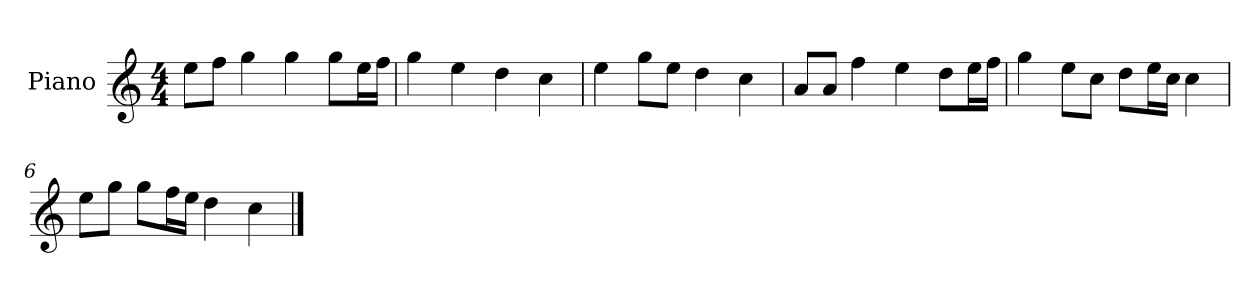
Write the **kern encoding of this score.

**kern
*part1
*staff1
*I"Piano
*I'P-no
*clefG2
*k[]
*M4/4
*MM90
=1
8ee\L
8ff\J
4gg\
4gg\
8gg\L
16ee\L
16ff\JJ
=2
4gg\
4ee\
4dd\
4cc\
=3
4ee\
8gg\L
8ee\J
4dd\
4cc\
=4
8a/L
8a/J
4ff\
4ee\
8dd\L
16ee\L
16ff\JJ
=5
4gg\
8ee\L
8cc\J
8dd\L
16ee\L
16cc\JJ
4cc\
=6
8ee\L
8gg\J
8gg\L
16ff\L
16ee\JJ
4dd\
4cc\
==
*-
